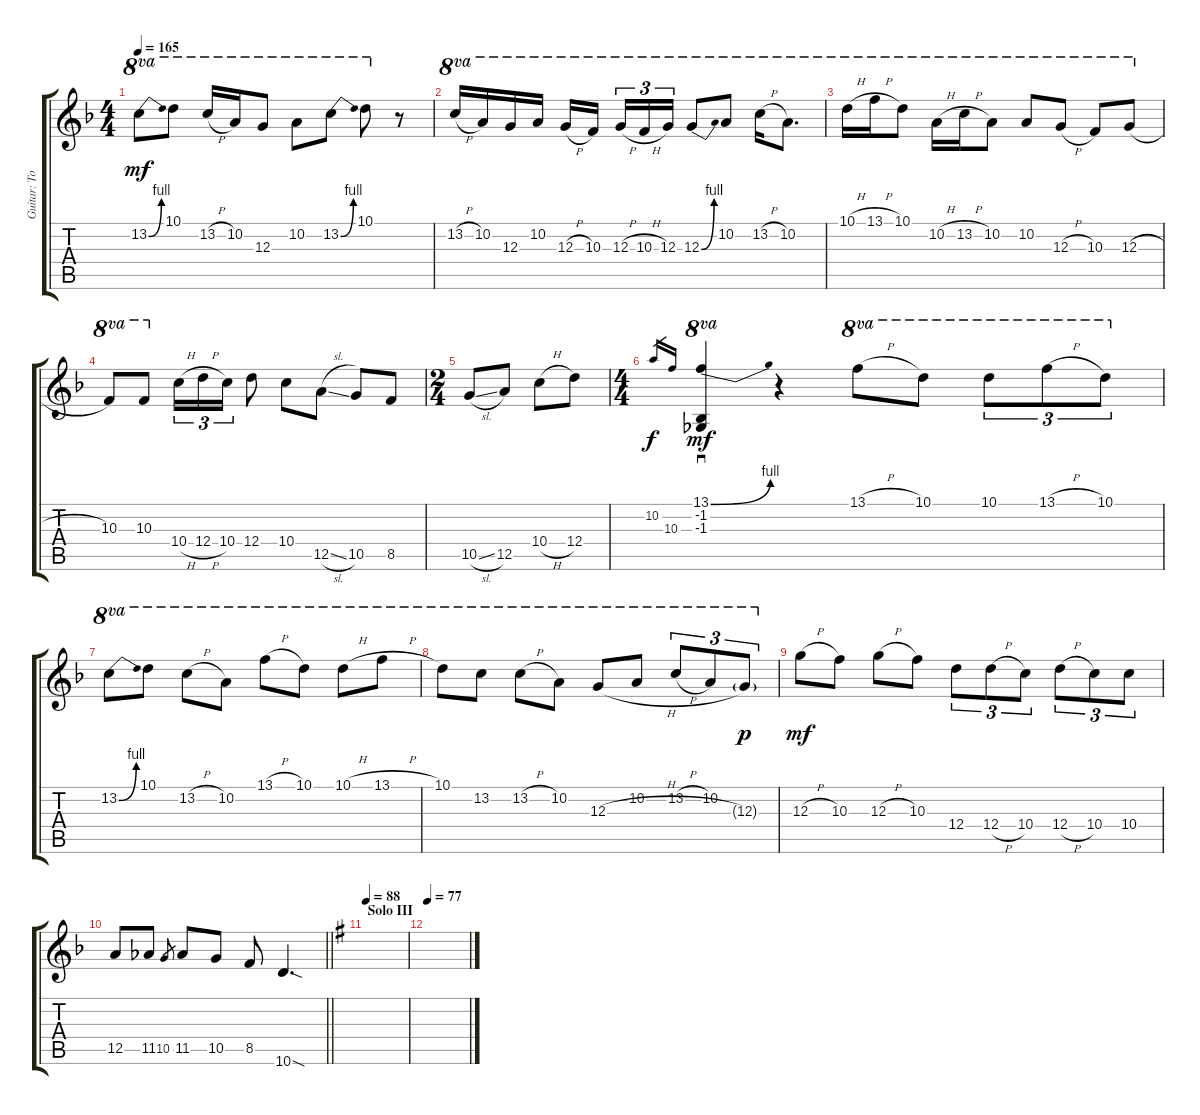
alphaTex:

\track ("Guitar: Tony" "Guitar: To") {instrument distortionguitar}
\staff {score tabs}
\tuning (E4 B3 G3 D3 A2 E2) {hide}
\ts (4 4)
\tempo 165
\clef g2
\ks f
13.2{be (bend 0 0 60 4)}.8{ot 8va dy mf} 10.1.8{ot 8va} 13.2{h}.16{ot 8va} 10.2.16{ot 8va} 12.3.8{ot 8va} 10.2.8{ot 8va} 13.2{be (bend 0 0 60 4)}.8{ot 8va} 10.1.8{ot 8va} r.8 |
13.2{h}.16{ot 8va} 10.2.16{ot 8va} 12.3.16{ot 8va} 10.2.16{ot 8va} 12.3{h}.16{ot 8va} 10.3.16{ot 8va beam splitsecondary} 12.3{h}.16{tu (3 2) ot 8va} 10.3{h}.16{tu (3 2) ot 8va} 12.3.16{tu (3 2) ot 8va} 12.3{be (bend 0 0 60 4)}.8{ot 8va} 10.2.8{ot 8va} 13.2{h}.16{ot 8va} 10.2.8{d ot 8va} |
10.1{h}.16{ot 8va} 13.1{h}.16{ot 8va} 10.1.8{ot 8va} 10.2{h}.16{ot 8va} 13.2{h}.16{ot 8va} 10.2.8{ot 8va} 10.2.8{ot 8va} 12.3{h}.8{ot 8va} 10.3.8{ot 8va} 12.3{h}.8{ot 8va} |
10.3.8{ot 8va} 10.3.8{ot 8va} 10.4{h}.16{tu (3 2)} 12.4{h}.16{tu (3 2)} 10.4.16{tu (3 2)} 12.4.8 10.4.8 12.5{sl}.8 10.5.8 8.5.8 |
\ts (2 4)
10.5{sl}.8 12.5.8 10.4{h}.8 12.4.8 |
\ts (4 4)
10.2.16{gr dy f} 10.3.16{gr} (13.1{be (bend 0 0 60 4)} -1.2 -1.3).4{sd ot 8va dy mf} r.4 13.1{h}.8{ot 8va} 10.1.8{ot 8va} 10.1.8{tu (3 2) ot 8va} 13.1{h}.8{tu (3 2) ot 8va} 10.1.8{tu (3 2) ot 8va} |
13.2{be (bend 0 0 60 4)}.8{ot 8va} 10.1.8{ot 8va} 13.2{h}.8{ot 8va} 10.2.8{ot 8va} 13.1{h}.8{ot 8va} 10.1.8{ot 8va} 10.1{h}.8{ot 8va} 13.1{h}.8{ot 8va} |
10.1.8{ot 8va} 13.2.8{ot 8va} 13.2{h}.8{ot 8va} 10.2.8{ot 8va} 12.3{h}.8{ot 8va} 10.2.8{ot 8va} 13.2{h}.8{tu (3 2) ot 8va} 10.2.8{tu (3 2) ot 8va} 12.3{g}.8{tu (3 2) ot 8va dy p} |
12.3{h}.8{dy mf} 10.3.8 12.3{h}.8 10.3.8 12.4.8{tu (3 2)} 12.4{h}.8{tu (3 2)} 10.4.8{tu (3 2)} 12.4{h}.8{tu (3 2)} 10.4.8{tu (3 2)} 10.4.8{tu (3 2)} |
\barLineRight lightlight
12.5.8 11.5.8 10.5.8{gr} 11.5.8 10.5.8 8.5.8 10.6{sod}.4{d} |
\section ("" "Solo III")
\tempo 88
\ks g
|
\tempo 77
